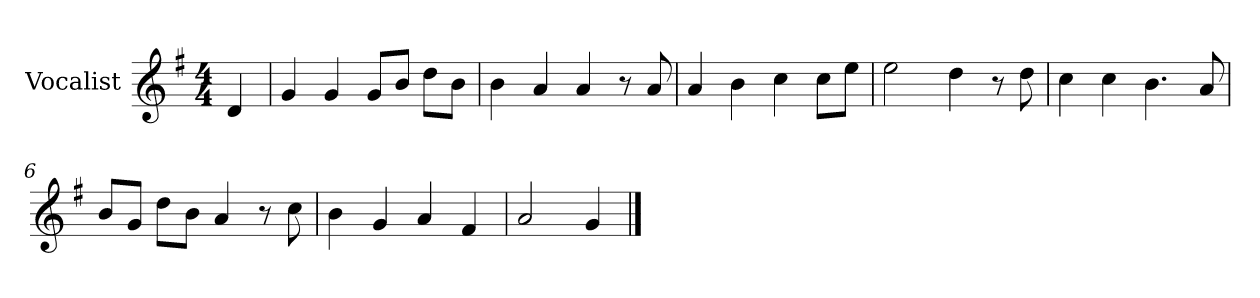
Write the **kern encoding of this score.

**kern
*part1
*staff1
*I"Vocalist
*k[f#]
*G:
*M4/4
=
4d
=1
4g
4g
8gL
8bJ
8ddL
8bJ
=2
4b
4a
4a
8r
8a
=3
4a
4b
4cc
8ccL
8eeJ
=4
2ee
4dd
8r
8dd
=5
4cc
4cc
4.b
8a
=6
8bL
8gJ
8ddL
8bJ
4a
8r
8cc
=7
4b
4g
4a
4f#
=8
2a
4g
==
*-
